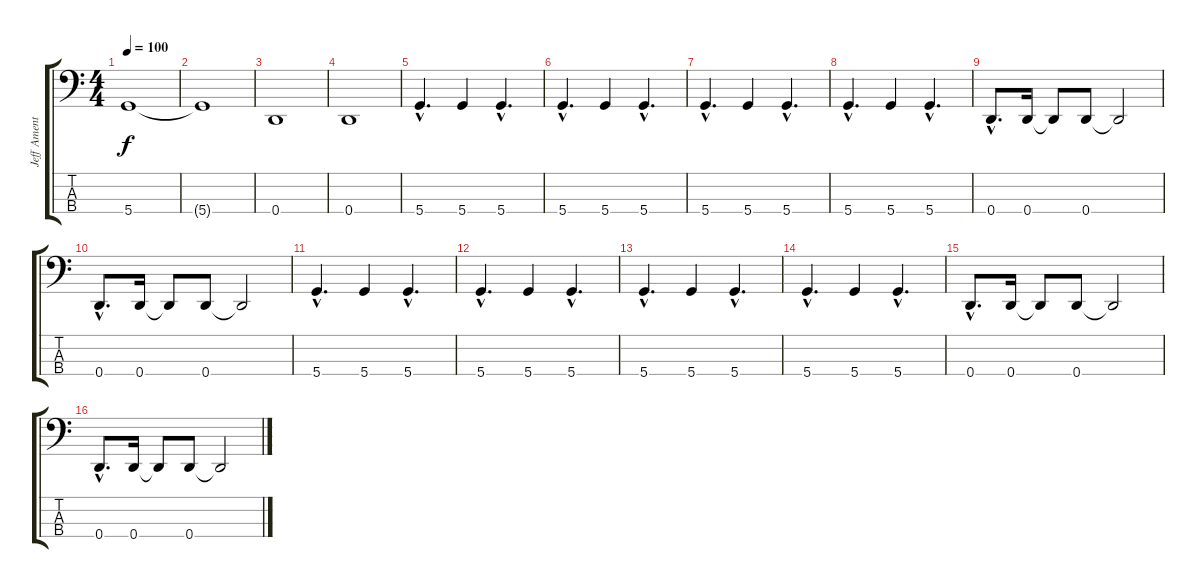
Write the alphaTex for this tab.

\track ("Jeff Ament" "Jeff Ament") {instrument electricbassfinger}
\staff {score tabs}
\tuning (G2 D2 A1 D1) {hide}
\ts (4 4)
\tempo 100
\clef f4
\ks c
5.4{t}.1{dy f} |
5.4{t}.1 |
0.4.1 |
0.4.1 |
5.4{hac}.4{d} 5.4.4 5.4{hac}.4{d} |
5.4{hac}.4{d} 5.4.4 5.4{hac}.4{d} |
5.4{hac}.4{d} 5.4.4 5.4{hac}.4{d} |
5.4{hac}.4{d} 5.4.4 5.4{hac}.4{d} |
0.4{hac}.8{d} 0.4.16 0.4{t}.8 0.4.8 0.4{t}.2 |
0.4{hac}.8{d} 0.4.16 0.4{t}.8 0.4.8 0.4{t}.2 |
5.4{hac}.4{d} 5.4.4 5.4{hac}.4{d} |
5.4{hac}.4{d} 5.4.4 5.4{hac}.4{d} |
5.4{hac}.4{d} 5.4.4 5.4{hac}.4{d} |
5.4{hac}.4{d} 5.4.4 5.4{hac}.4{d} |
0.4{hac}.8{d} 0.4.16 0.4{t}.8 0.4.8 0.4{t}.2 |
0.4{hac}.8{d} 0.4.16 0.4{t}.8 0.4.8 0.4{t}.2
